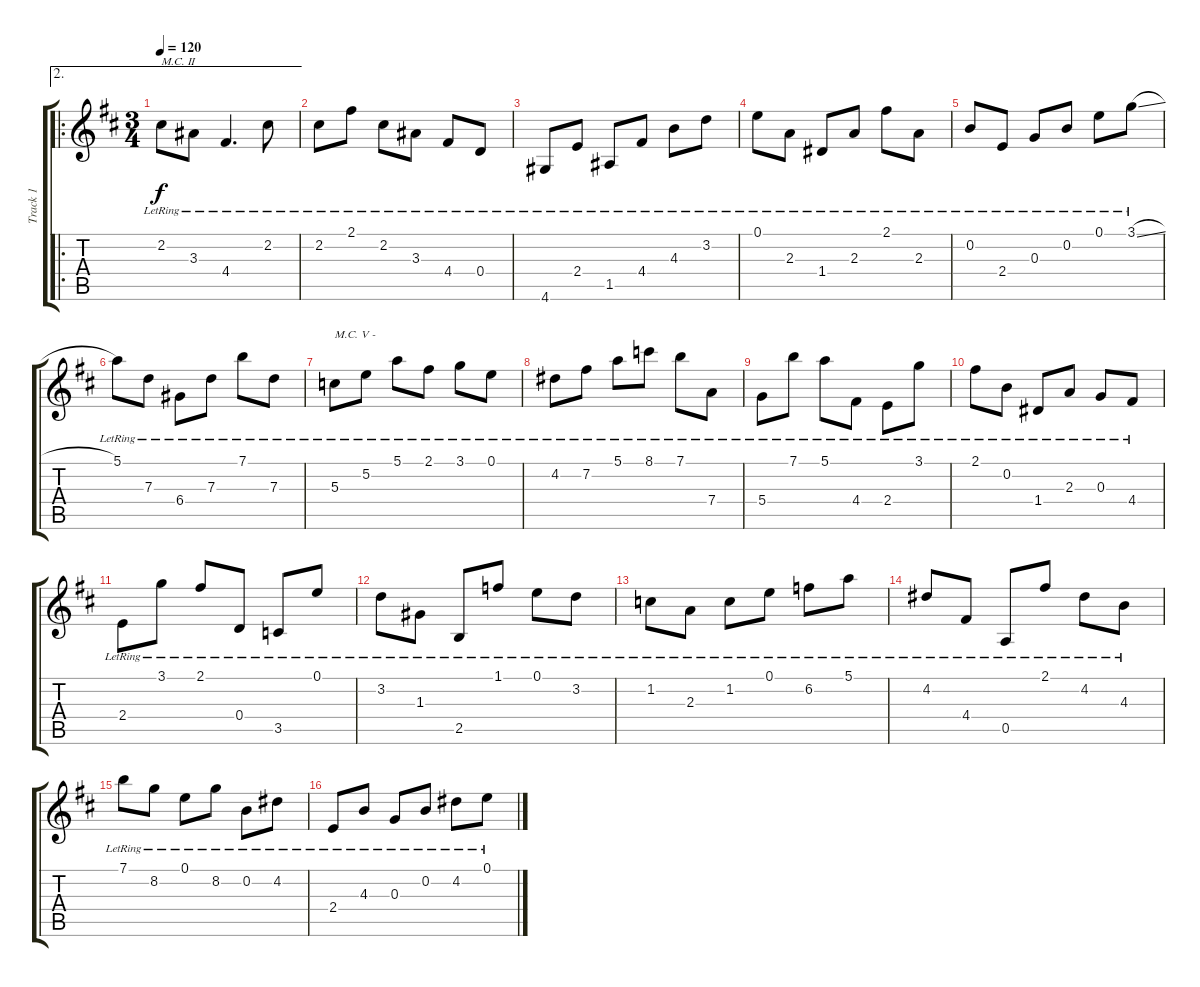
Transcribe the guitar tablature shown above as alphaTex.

\track ("Track 1" "Track 1") {instrument overdrivenguitar}
\staff {score tabs}
\tuning (E4 B3 G3 D3 A2 E2) {hide}
\ae 2
\ro
\ts (3 4)
\tempo 120
\clef g2
\ks bminor
2.2{lr}.8{txt "M.C. II" dy f} 3.3{lr}.8 4.4{lr}.4{d} 2.2{lr}.8 |
2.2{lr}.8 2.1{lr}.8 2.2{lr}.8 3.3{lr}.8 4.4{lr}.8 0.4{lr}.8 |
4.6{lr}.8 2.4{lr}.8 1.5{lr}.8 4.4{lr}.8 4.3{lr}.8 3.2{lr}.8 |
0.1{lr}.8 2.3{lr}.8 1.4{lr}.8 2.3{lr}.8 2.1{lr}.8 2.3{lr}.8 |
0.2{lr}.8 2.4{lr}.8 0.3{lr}.8 0.2{lr}.8 0.1{lr}.8 3.1{sl lr}.8 |
5.1{lr}.8 7.3{lr}.8 6.4{lr}.8 7.3{lr}.8 7.1{lr}.8 7.3{lr}.8 |
5.3{lr}.8{txt "M.C. V - "} 5.2{lr}.8 5.1{lr}.8 2.1{lr}.8 3.1{lr}.8 0.1{lr}.8 |
4.2{lr}.8 7.2{lr}.8 5.1{lr}.8 8.1{lr}.8 7.1{lr}.8 7.4{lr}.8 |
5.4{lr}.8 7.1{lr}.8 5.1{lr}.8 4.4{lr}.8 2.4{lr}.8 3.1{lr}.8 |
2.1{lr}.8 0.2{lr}.8 1.4{lr}.8 2.3{lr}.8 0.3{lr}.8 4.4{lr}.8 |
2.4{lr}.8 3.1{lr}.8 2.1{lr}.8 0.4{lr}.8 3.5{lr}.8 0.1{lr}.8 |
3.2{lr}.8 1.3{lr}.8 2.5{lr}.8 1.1{lr}.8 0.1{lr}.8 3.2{lr}.8 |
1.2{lr}.8 2.3{lr}.8 1.2{lr}.8 0.1{lr}.8 6.2{lr}.8 5.1{lr}.8 |
4.2{lr}.8 4.4{lr}.8 0.5{lr}.8 2.1{lr}.8 4.2{lr}.8 4.3{lr}.8 |
7.1{lr}.8 8.2{lr}.8 0.1{lr}.8 8.2{lr}.8 0.2{lr}.8 4.2{lr}.8 |
2.4{lr}.8 4.3{lr}.8 0.3{lr}.8 0.2{lr}.8 4.2{lr}.8 0.1{lr}.8
